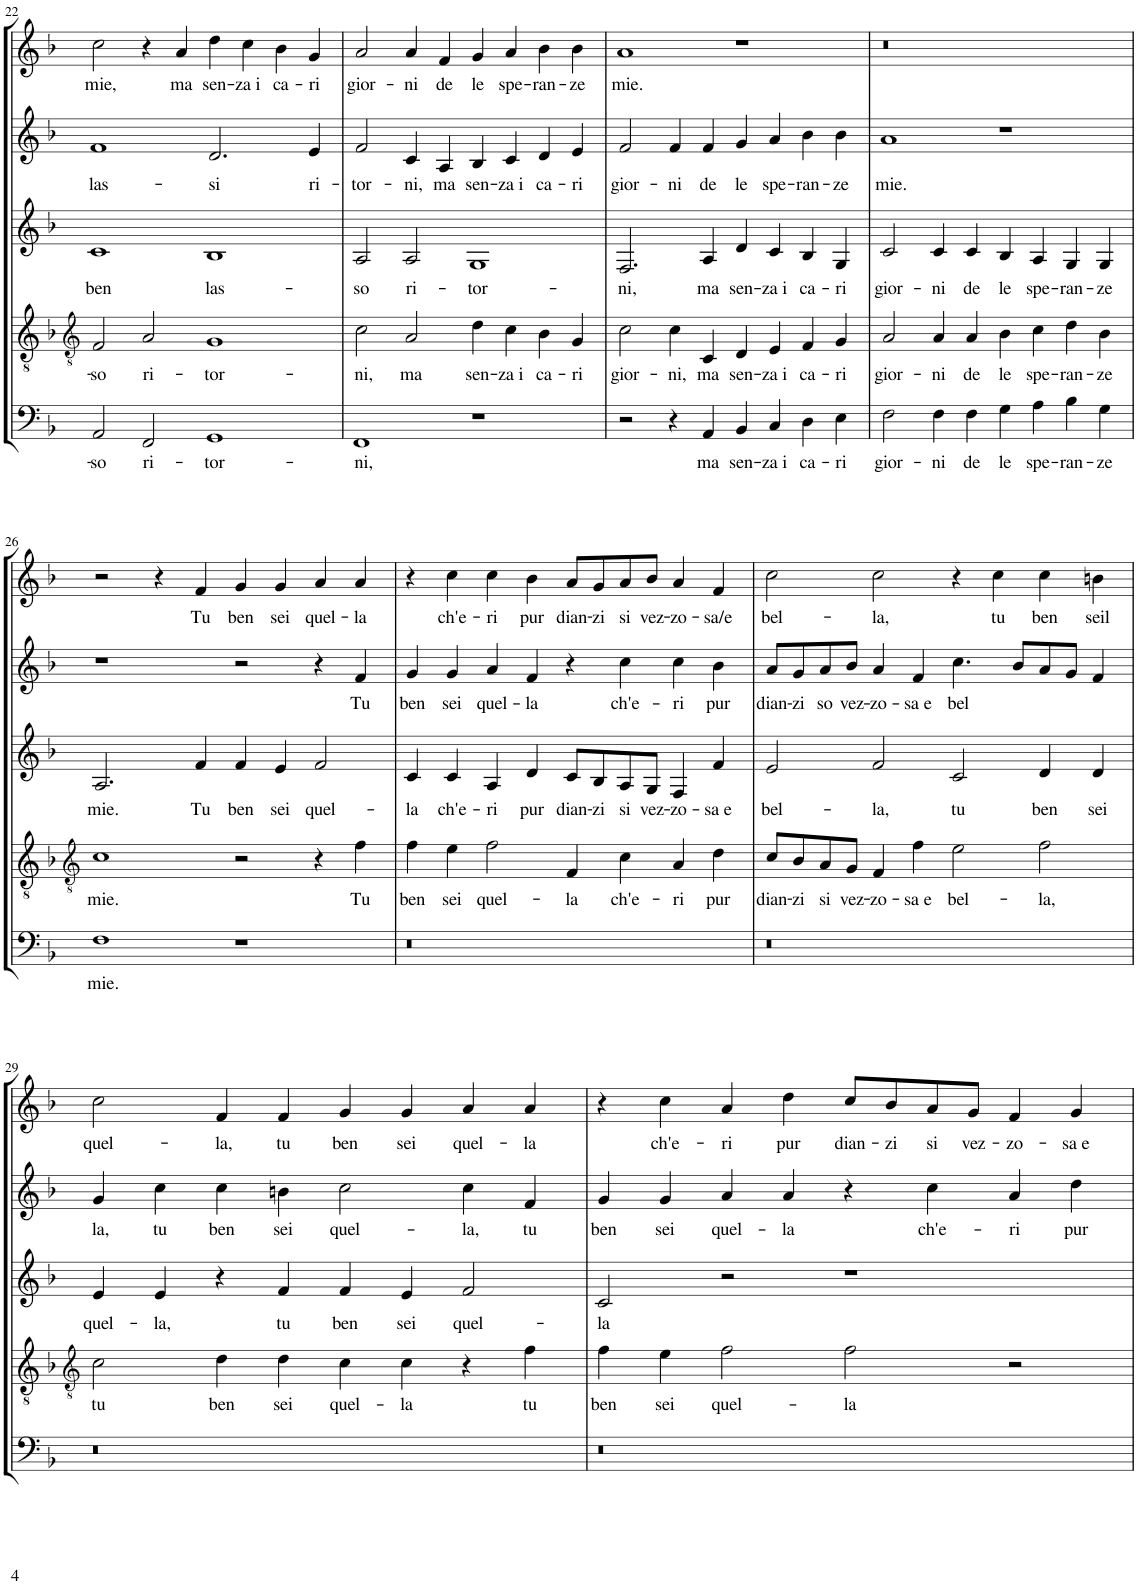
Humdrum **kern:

**kern	**text	**kern	**text	**kern	**text	**kern	**text	**kern	**text
*part5	*part5	*part4	*part4	*part3	*part3	*part2	*part2	*part1	*part1
*staff5	*staff5	*staff4	*staff4	*staff3	*staff3	*staff2	*staff2	*staff1	*staff1
*I"Basso	*	*I"Tenore	*	*I"Alto	*	*I"Quinto	*	*I"Canto	*
!!LO:PB:g=z
*clefF4	*	*clefGv2	*	*clefG2	*	*clefG2	*	*clefG2	*
*k[b-]	*	*k[b-]	*	*k[b-]	*	*k[b-]	*	*k[b-]	*
*F:	*	*F:	*	*F:	*	*F:	*	*F:	*
*M4/2	*	*M4/2	*	*M4/2	*	*M4/2	*	*M4/2	*
=22	=22	=22	=22	=22	=22	=22	=22	=22	=22
!	!LO:LY:b	!	!LO:LY:b	!	!LO:LY:b	!	!LO:LY:b	!	!LO:LY:b
2AA/	-so	2F/	-so	1c	ben	1f	las-	2cc\	mie,
!	!LO:LY:b	!	!LO:LY:b	!	!	!	!	!	!
2FF/	ri-	2A/	ri-	.	.	.	.	4r	.
!	!	!	!	!	!	!	!	!	!LO:LY:b
.	.	.	.	.	.	.	.	4a/	ma
!	!LO:LY:b	!	!LO:LY:b	!	!LO:LY:b	!	!LO:LY:b	!	!LO:LY:b
1GG	-tor-	1G	-tor-	1B-	las-	2.d/	-si	4dd\	sen-
!	!	!	!	!	!	!	!	!	!LO:LY:b
.	.	.	.	.	.	.	.	4cc\	-za i
!	!	!	!	!	!	!	!	!	!LO:LY:b
.	.	.	.	.	.	.	.	4b-\	ca-
!	!	!	!	!	!	!	!LO:LY:b	!	!LO:LY:b
.	.	.	.	.	.	4e/	ri-	4g/	-ri
=23	=23	=23	=23	=23	=23	=23	=23	=23	=23
!	!LO:LY:b	!	!LO:LY:b	!	!LO:LY:b	!	!LO:LY:b	!	!LO:LY:b
1FF	-ni,	2c\	-ni,	2A/	-so	2f/	-tor-	2a/	gior-
!	!	!	!LO:LY:b	!	!LO:LY:b	!	!LO:LY:b	!	!LO:LY:b
.	.	2A/	ma	2A/	ri-	4c/	-ni,	4a/	-ni
!	!	!	!	!	!	!	!LO:LY:b	!	!LO:LY:b
.	.	.	.	.	.	4A/	ma	4f/	de
!	!	!	!LO:LY:b	!	!LO:LY:b	!	!LO:LY:b	!	!LO:LY:b
1r	.	4d\	sen-	1G	-tor-	4B-/	sen-	4g/	le
!	!	!	!LO:LY:b	!	!	!	!LO:LY:b	!	!LO:LY:b
.	.	4c\	-za i	.	.	4c/	-za i	4a/	spe-
!	!	!	!LO:LY:b	!	!	!	!LO:LY:b	!	!LO:LY:b
.	.	4B-\	ca-	.	.	4d/	ca-	4b-\	-ran-
!	!	!	!LO:LY:b	!	!	!	!LO:LY:b	!	!LO:LY:b
.	.	4G/	-ri	.	.	4e/	-ri	4b-\	-ze
=24	=24	=24	=24	=24	=24	=24	=24	=24	=24
!	!	!	!LO:LY:b	!	!LO:LY:b	!	!LO:LY:b	!	!LO:LY:b
2r	.	2c\	gior-	2.F/	-ni,	2f/	gior-	1a	mie.
!	!	!	!LO:LY:b	!	!	!	!LO:LY:b	!	!
4r	.	4c\	-ni,	.	.	4f/	-ni	.	.
!	!LO:LY:b	!	!LO:LY:b	!	!LO:LY:b	!	!LO:LY:b	!	!
4AA/	ma	4C/	ma	4A/	ma	4f/	de	.	.
!	!LO:LY:b	!	!LO:LY:b	!	!LO:LY:b	!	!LO:LY:b	!	!
4BB-/	sen-	4D/	sen-	4d/	sen-	4g/	le	1r	.
!	!LO:LY:b	!	!LO:LY:b	!	!LO:LY:b	!	!LO:LY:b	!	!
4C/	-za i	4E/	-za i	4c/	-za i	4a/	spe-	.	.
!	!LO:LY:b	!	!LO:LY:b	!	!LO:LY:b	!	!LO:LY:b	!	!
4D\	ca-	4F/	ca-	4B-/	ca-	4b-\	-ran-	.	.
!	!LO:LY:b	!	!LO:LY:b	!	!LO:LY:b	!	!LO:LY:b	!	!
4E\	-ri	4G/	-ri	4G/	-ri	4b-\	-ze	.	.
=25	=25	=25	=25	=25	=25	=25	=25	=25	=25
!	!LO:LY:b	!	!LO:LY:b	!	!LO:LY:b	!	!LO:LY:b	!	!
2F\	gior-	2A/	gior-	2c/	gior-	1a	mie.	0r	.
!	!LO:LY:b	!	!LO:LY:b	!	!LO:LY:b	!	!	!	!
4F\	-ni	4A/	-ni	4c/	-ni	.	.	.	.
!	!LO:LY:b	!	!LO:LY:b	!	!LO:LY:b	!	!	!	!
4F\	de	4A/	de	4c/	de	.	.	.	.
!	!LO:LY:b	!	!LO:LY:b	!	!LO:LY:b	!	!	!	!
4G\	le	4B-\	le	4B-/	le	1r	.	.	.
!	!LO:LY:b	!	!LO:LY:b	!	!LO:LY:b	!	!	!	!
4A\	spe-	4c\	spe-	4A/	spe-	.	.	.	.
!	!LO:LY:b	!	!LO:LY:b	!	!LO:LY:b	!	!	!	!
4B-\	-ran-	4d\	-ran-	4G/	-ran-	.	.	.	.
!	!LO:LY:b	!	!LO:LY:b	!	!LO:LY:b	!	!	!	!
4G\	-ze	4B-\	-ze	4G/	-ze	.	.	.	.
!!LO:LB:g=z
=26	=26	=26	=26	=26	=26	=26	=26	=26	=26
*	*	*clefGv2	*	*	*	*	*	*	*
!	!LO:LY:b	!	!LO:LY:b	!	!LO:LY:b	!	!	!	!
1F	mie.	1c	mie.	2.A/	mie.	1r	.	2r	.
.	.	.	.	.	.	.	.	4r	.
!	!	!	!	!	!LO:LY:b	!	!	!	!LO:LY:b
.	.	.	.	4f/	Tu	.	.	4f/	Tu
!	!	!	!	!	!LO:LY:b	!	!	!	!LO:LY:b
1r	.	2r	.	4f/	ben	2r	.	4g/	ben
!	!	!	!	!	!LO:LY:b	!	!	!	!LO:LY:b
.	.	.	.	4e/	sei	.	.	4g/	sei
!	!	!	!	!	!LO:LY:b	!	!	!	!LO:LY:b
.	.	4r	.	2f/	quel-	4r	.	4a/	quel-
!	!	!	!LO:LY:b	!	!	!	!LO:LY:b	!	!LO:LY:b
.	.	4f\	Tu	.	.	4f/	Tu	4a/	-la
=27	=27	=27	=27	=27	=27	=27	=27	=27	=27
!	!	!	!LO:LY:b	!	!LO:LY:b	!	!LO:LY:b	!	!
0r	.	4f\	ben	4c/	-la	4g/	ben	4r	.
!	!	!	!LO:LY:b	!	!LO:LY:b	!	!LO:LY:b	!	!LO:LY:b
.	.	4e\	sei	4c/	ch'e-	4g/	sei	4cc\	ch'e-
!	!	!	!LO:LY:b	!	!LO:LY:b	!	!LO:LY:b	!	!LO:LY:b
.	.	2f\	quel-	4A/	-ri	4a/	quel-	4cc\	-ri
!	!	!	!	!	!LO:LY:b	!	!LO:LY:b	!	!LO:LY:b
.	.	.	.	4d/	pur	4f/	-la	4b-\	pur
!	!	!	!LO:LY:b	!	!LO:LY:b	!	!	!	!LO:LY:b
.	.	4F/	-la	8c/L	dian-	4r	.	8a/L	dian-
!	!	!	!	!	!LO:LY:b	!	!	!	!LO:LY:b
.	.	.	.	8B-/	-zi	.	.	8g/	-zi
!	!	!	!LO:LY:b	!	!LO:LY:b	!	!LO:LY:b	!	!LO:LY:b
.	.	4c\	ch'e-	8A/	si	4cc\	ch'e-	8a/	si
!	!	!	!	!	!LO:LY:b	!	!	!	!LO:LY:b
.	.	.	.	8G/J	vez-	.	.	8b-/J	vez-
!	!	!	!LO:LY:b	!	!LO:LY:b	!	!LO:LY:b	!	!LO:LY:b
.	.	4A/	-ri	4F/	-zo-	4cc\	-ri	4a/	-zo-
!	!	!	!LO:LY:b	!	!LO:LY:b	!	!LO:LY:b	!	!LO:LY:b
.	.	4d\	pur	4f/	-sa e	4b-\	pur	4f/	-sa/e
=28	=28	=28	=28	=28	=28	=28	=28	=28	=28
!	!	!	!LO:LY:b	!	!LO:LY:b	!	!LO:LY:b	!	!LO:LY:b
0r	.	8c/L	dian-	2e/	bel-	8a/L	dian-	2cc\	bel-
!	!	!	!LO:LY:b	!	!	!	!LO:LY:b	!	!
.	.	8B-/	-zi	.	.	8g/	-zi	.	.
!	!	!	!LO:LY:b	!	!	!	!LO:LY:b	!	!
.	.	8A/	si	.	.	8a/	so	.	.
!	!	!	!LO:LY:b	!	!	!	!LO:LY:b	!	!
.	.	8G/J	vez-	.	.	8b-/J	vez-	.	.
!	!	!	!LO:LY:b	!	!LO:LY:b	!	!LO:LY:b	!	!LO:LY:b
.	.	4F/	-zo-	2f/	-la,	4a/	-zo-	2cc\	-la,
!	!	!	!LO:LY:b	!	!	!	!LO:LY:b	!	!
.	.	4f\	-sa e	.	.	4f/	-sa e	.	.
!	!	!	!LO:LY:b	!	!LO:LY:b	!	!LO:LY:b	!	!
.	.	2e\	bel-	2c/	tu	4.cc\	bel	4r	.
!	!	!	!	!	!	!	!	!	!LO:LY:b
.	.	.	.	.	.	.	.	4cc\	tu
.	.	.	.	.	.	8b-/L	.	.	.
!	!	!	!LO:LY:b	!	!LO:LY:b	!	!	!	!LO:LY:b
.	.	2f\	-la,	4d/	ben	8a/	.	4cc\	ben
.	.	.	.	.	.	8g/J	.	.	.
!	!	!	!	!	!LO:LY:b	!	!	!	!LO:LY:b
.	.	.	.	4d/	sei	4f/	.	4bn\	seil
!!LO:LB:g=z
=29	=29	=29	=29	=29	=29	=29	=29	=29	=29
*	*	*clefGv2	*	*	*	*	*	*	*
!	!	!	!LO:LY:b	!	!LO:LY:b	!	!LO:LY:b	!	!LO:LY:b
0r	.	2c\	tu	4e/	quel-	4g/	la,	2cc\	quel-
!	!	!	!	!	!LO:LY:b	!	!LO:LY:b	!	!
.	.	.	.	4e/	-la,	4cc\	tu	.	.
!	!	!	!LO:LY:b	!	!	!	!LO:LY:b	!	!LO:LY:b
.	.	4d\	ben	4r	.	4cc\	ben	4f/	-la,
!	!	!	!LO:LY:b	!	!LO:LY:b	!	!LO:LY:b	!	!LO:LY:b
.	.	4d\	sei	4f/	tu	4bn\	sei	4f/	tu
!	!	!	!LO:LY:b	!	!LO:LY:b	!	!LO:LY:b	!	!LO:LY:b
.	.	4c\	quel-	4f/	ben	2cc\	quel-	4g/	ben
!	!	!	!LO:LY:b	!	!LO:LY:b	!	!	!	!LO:LY:b
.	.	4c\	-la	4e/	sei	.	.	4g/	sei
!	!	!	!	!	!LO:LY:b	!	!LO:LY:b	!	!LO:LY:b
.	.	4r	.	2f/	quel-	4cc\	-la,	4a/	quel-
!	!	!	!LO:LY:b	!	!	!	!LO:LY:b	!	!LO:LY:b
.	.	4f\	tu	.	.	4f/	tu	4a/	-la
=30	=30	=30	=30	=30	=30	=30	=30	=30	=30
!	!	!	!LO:LY:b	!	!LO:LY:b	!	!LO:LY:b	!	!
0r	.	4f\	ben	2c/	-la	4g/	ben	4r	.
!	!	!	!LO:LY:b	!	!	!	!LO:LY:b	!	!LO:LY:b
.	.	4e\	sei	.	.	4g/	sei	4cc\	ch'e-
!	!	!	!LO:LY:b	!	!	!	!LO:LY:b	!	!LO:LY:b
.	.	2f\	quel-	2r	.	4a/	quel-	4a/	-ri
!	!	!	!	!	!	!	!LO:LY:b	!	!LO:LY:b
.	.	.	.	.	.	4a/	-la	4dd\	pur
!	!	!	!LO:LY:b	!	!	!	!	!	!LO:LY:b
.	.	2f\	-la	1r	.	4r	.	8cc/L	dian-
!	!	!	!	!	!	!	!	!	!LO:LY:b
.	.	.	.	.	.	.	.	8b-/	-zi
!	!	!	!	!	!	!	!LO:LY:b	!	!LO:LY:b
.	.	.	.	.	.	4cc\	ch'e-	8a/	si
!	!	!	!	!	!	!	!	!	!LO:LY:b
.	.	.	.	.	.	.	.	8g/J	vez-
!	!	!	!	!	!	!	!LO:LY:b	!	!LO:LY:b
.	.	2r	.	.	.	4a/	-ri	4f/	-zo-
!	!	!	!	!	!	!	!LO:LY:b	!	!LO:LY:b
.	.	.	.	.	.	4dd\	pur	4g/	-sa e
=	=	=	=	=	=	=	=	=	=
*-	*-	*-	*-	*-	*-	*-	*-	*-	*-
